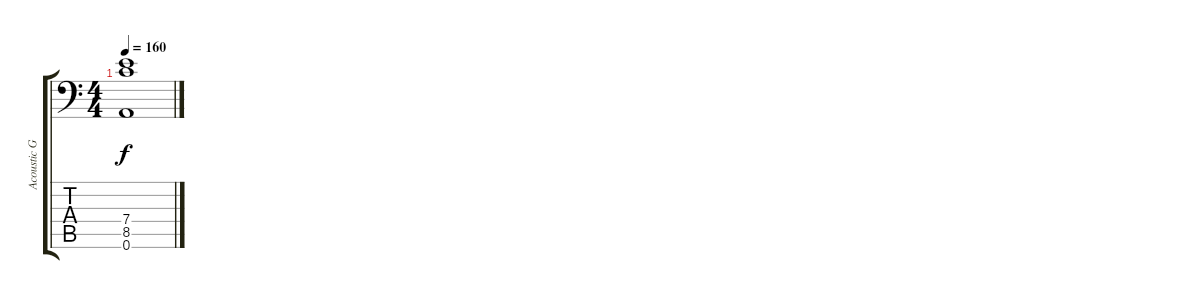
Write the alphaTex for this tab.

\track ("Acoustic Git" "Acoustic G") {instrument acousticguitarsteel}
\staff {score tabs}
\tuning (B3 Gb3 D3 A2 E2 A1) {hide}
\ts (4 4)
\tempo 160
\clef f4
\ks c
(7.4{t} 8.5{t} 0.6{t}).1{dy f}
